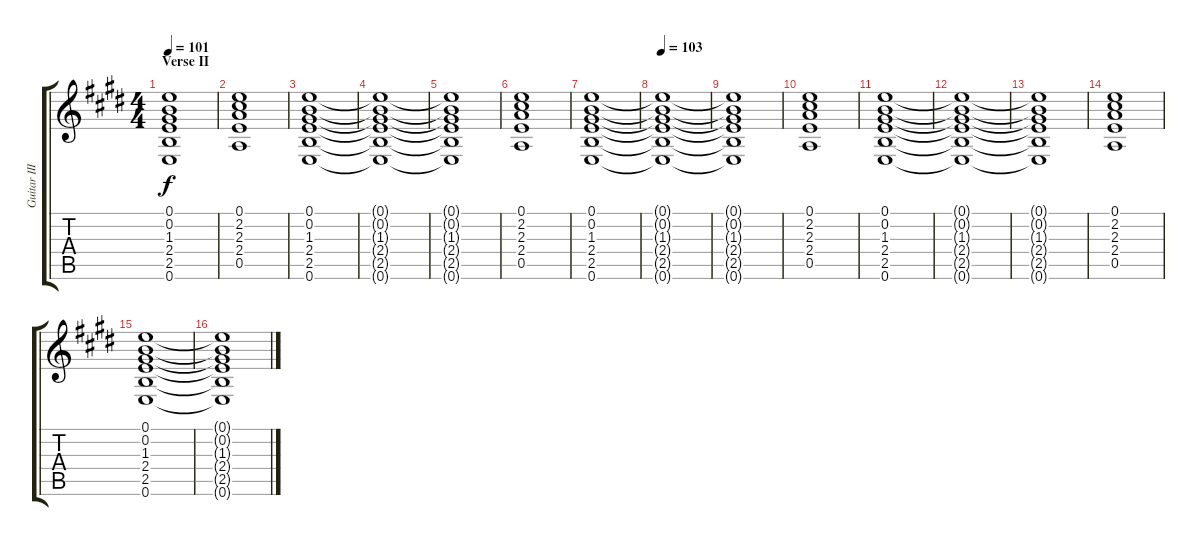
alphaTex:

\track ("Guitar III" "Guitar III") {instrument electricguitarclean}
\staff {score tabs}
\tuning (E4 B3 G3 D3 A2 E2) {hide}
\ts (4 4)
\section ("" "Verse II")
\tempo 101
\clef g2
\ks e
(0.1{t} 0.2{t} 1.3{t} 2.4{t} 2.5{t} 0.6{t}).1{dy f} |
(0.1 2.2 2.3 2.4 0.5).1 |
(0.1 0.2 1.3 2.4 2.5 0.6).1 |
(0.1{t} 0.2{t} 1.3{t} 2.4{t} 2.5{t} 0.6{t}).1 |
(0.1{t} 0.2{t} 1.3{t} 2.4{t} 2.5{t} 0.6{t}).1 |
(0.1 2.2 2.3 2.4 0.5).1 |
(0.1 0.2 1.3 2.4 2.5 0.6).1 |
\tempo 103
(0.1{t} 0.2{t} 1.3{t} 2.4{t} 2.5{t} 0.6{t}).1 |
(0.1{t} 0.2{t} 1.3{t} 2.4{t} 2.5{t} 0.6{t}).1 |
(0.1 2.2 2.3 2.4 0.5).1 |
(0.1 0.2 1.3 2.4 2.5 0.6).1 |
(0.1{t} 0.2{t} 1.3{t} 2.4{t} 2.5{t} 0.6{t}).1 |
(0.1{t} 0.2{t} 1.3{t} 2.4{t} 2.5{t} 0.6{t}).1 |
(0.1 2.2 2.3 2.4 0.5).1 |
(0.1 0.2 1.3 2.4 2.5 0.6).1 |
(0.1{t} 0.2{t} 1.3{t} 2.4{t} 2.5{t} 0.6{t}).1
